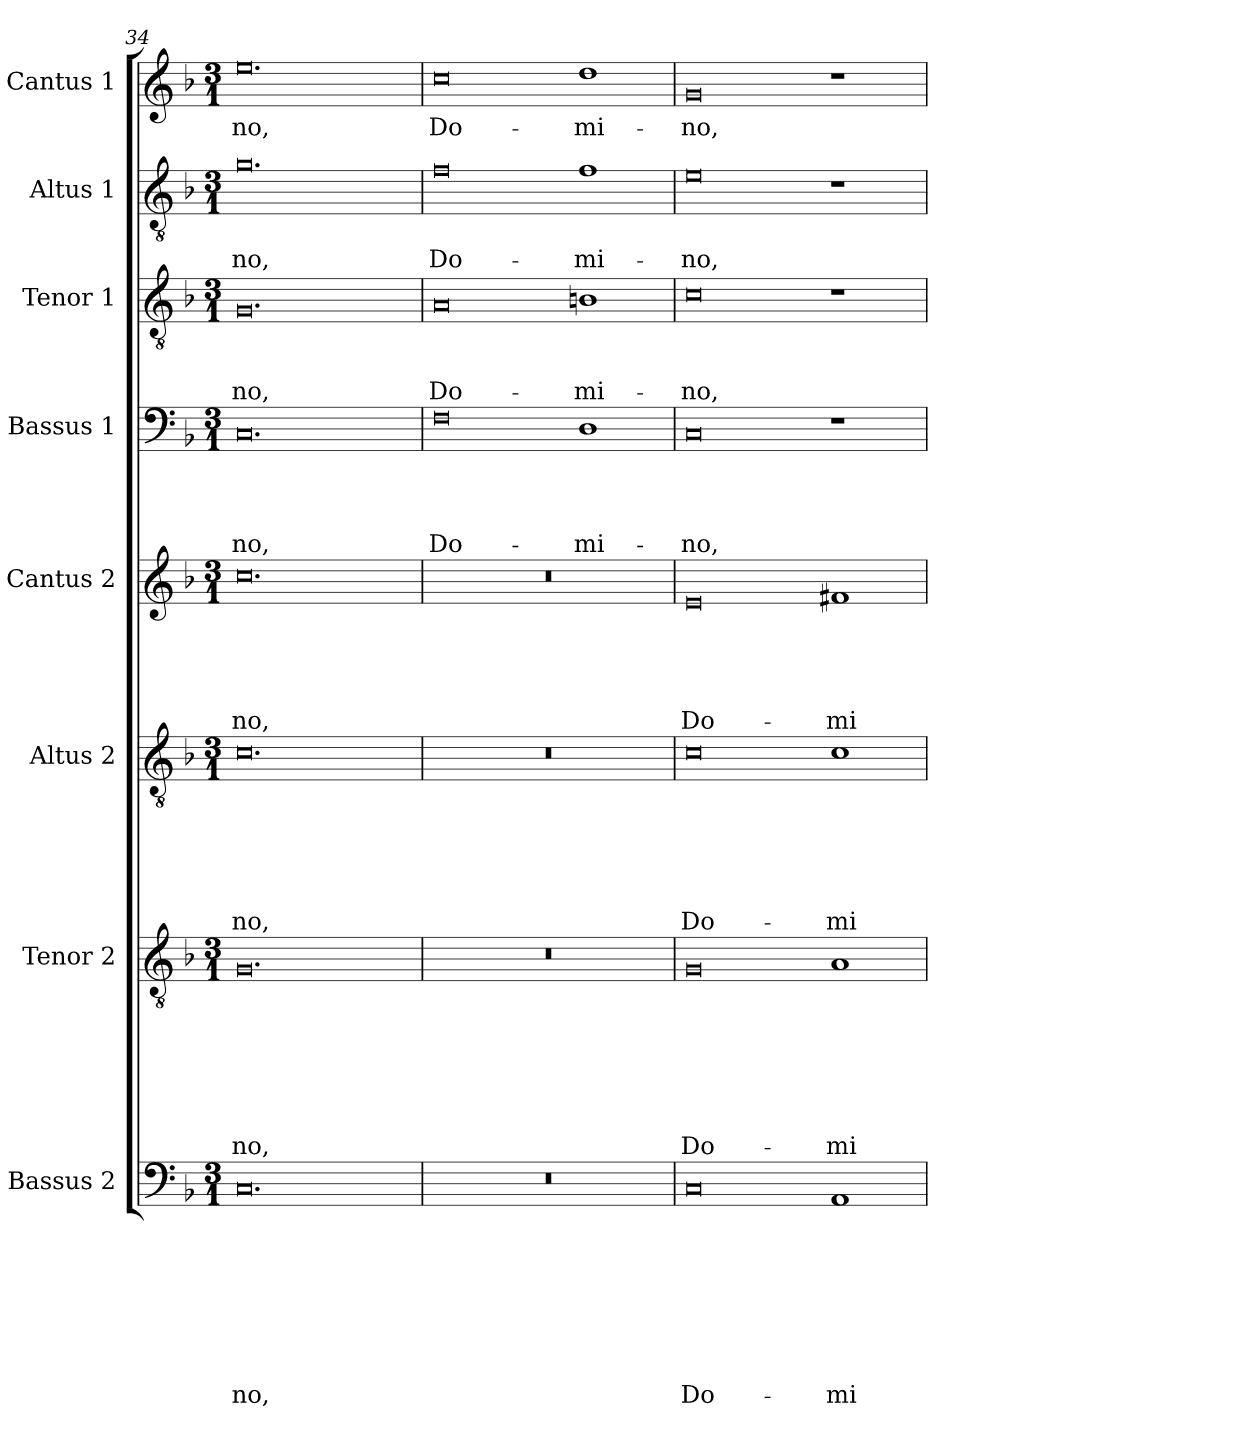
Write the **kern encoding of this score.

**kern	**text	**text	**text	**text	**text	**text	**text	**text	**kern	**text	**text	**text	**text	**text	**text	**text	**kern	**text	**text	**text	**text	**text	**text	**kern	**text	**text	**text	**text	**text	**kern	**text	**text	**text	**text	**kern	**text	**text	**text	**kern	**text	**text	**kern	**text
*part8	*part8	*part8	*part8	*part8	*part8	*part8	*part8	*part8	*part7	*part7	*part7	*part7	*part7	*part7	*part7	*part7	*part6	*part6	*part6	*part6	*part6	*part6	*part6	*part5	*part5	*part5	*part5	*part5	*part5	*part4	*part4	*part4	*part4	*part4	*part3	*part3	*part3	*part3	*part2	*part2	*part2	*part1	*part1
*staff8	*staff8	*staff8	*staff8	*staff8	*staff8	*staff8	*staff8	*staff8	*staff7	*staff7	*staff7	*staff7	*staff7	*staff7	*staff7	*staff7	*staff6	*staff6	*staff6	*staff6	*staff6	*staff6	*staff6	*staff5	*staff5	*staff5	*staff5	*staff5	*staff5	*staff4	*staff4	*staff4	*staff4	*staff4	*staff3	*staff3	*staff3	*staff3	*staff2	*staff2	*staff2	*staff1	*staff1
*I"Bassus 2	*	*	*	*	*	*	*	*	*I"Tenor 2	*	*	*	*	*	*	*	*I"Altus 2	*	*	*	*	*	*	*I"Cantus 2	*	*	*	*	*	*I"Bassus 1	*	*	*	*	*I"Tenor 1	*	*	*	*I"Altus 1	*	*	*I"Cantus 1	*
*I'B2	*	*	*	*	*	*	*	*	*I'T2	*	*	*	*	*	*	*	*I'A2	*	*	*	*	*	*	*I'C2	*	*	*	*	*	*I'B1	*	*	*	*	*I'T1	*	*	*	*I'A1	*	*	*I'C1	*
*clefF4	*	*	*	*	*	*	*	*	*clefGv2	*	*	*	*	*	*	*	*clefGv2	*	*	*	*	*	*	*clefG2	*	*	*	*	*	*clefF4	*	*	*	*	*clefGv2	*	*	*	*clefGv2	*	*	*clefG2	*
*k[b-]	*	*	*	*	*	*	*	*	*k[b-]	*	*	*	*	*	*	*	*k[b-]	*	*	*	*	*	*	*k[b-]	*	*	*	*	*	*k[b-]	*	*	*	*	*k[b-]	*	*	*	*k[b-]	*	*	*k[b-]	*
*d:	*	*	*	*	*	*	*	*	*d:	*	*	*	*	*	*	*	*d:	*	*	*	*	*	*	*d:	*	*	*	*	*	*d:	*	*	*	*	*d:	*	*	*	*d:	*	*	*d:	*
*M3/1	*	*	*	*	*	*	*	*	*M3/1	*	*	*	*	*	*	*	*M3/1	*	*	*	*	*	*	*M3/1	*	*	*	*	*	*M3/1	*	*	*	*	*M3/1	*	*	*	*M3/1	*	*	*M3/1	*
=34	=34	=34	=34	=34	=34	=34	=34	=34	=34	=34	=34	=34	=34	=34	=34	=34	=34	=34	=34	=34	=34	=34	=34	=34	=34	=34	=34	=34	=34	=34	=34	=34	=34	=34	=34	=34	=34	=34	=34	=34	=34	=34	=34
0.C	.	.	.	.	.	.	.	-no,	0.G	.	.	.	.	.	.	-no,	0.c	.	.	.	.	.	-no,	0.cc	.	.	.	.	-no,	0.C	.	.	.	-no,	0.G	.	.	-no,	0.g	.	-no,	0.ee	-no,
=35	=35	=35	=35	=35	=35	=35	=35	=35	=35	=35	=35	=35	=35	=35	=35	=35	=35	=35	=35	=35	=35	=35	=35	=35	=35	=35	=35	=35	=35	=35	=35	=35	=35	=35	=35	=35	=35	=35	=35	=35	=35	=35	=35
0.r	.	.	.	.	.	.	.	.	0.r	.	.	.	.	.	.	.	0.r	.	.	.	.	.	.	0.r	.	.	.	.	.	0F	.	.	.	Do-	0A	.	.	Do-	0f	.	Do-	0cc	Do-
.	.	.	.	.	.	.	.	.	.	.	.	.	.	.	.	.	.	.	.	.	.	.	.	.	.	.	.	.	.	1D	.	.	.	-mi-	1Bn	.	.	-mi-	1f	.	-mi-	1dd	-mi-
=36	=36	=36	=36	=36	=36	=36	=36	=36	=36	=36	=36	=36	=36	=36	=36	=36	=36	=36	=36	=36	=36	=36	=36	=36	=36	=36	=36	=36	=36	=36	=36	=36	=36	=36	=36	=36	=36	=36	=36	=36	=36	=36	=36
0C	.	.	.	.	.	.	.	Do-	0G	.	.	.	.	.	.	Do-	0c	.	.	.	.	.	Do-	0e	.	.	.	.	Do-	0C	.	.	.	-no,	0c	.	.	-no,	0e	.	-no,	0g	-no,
1AA	.	.	.	.	.	.	.	-mi-	1A	.	.	.	.	.	.	-mi-	1c	.	.	.	.	.	-mi-	1f#X	.	.	.	.	-mi-	1r	.	.	.	.	1r	.	.	.	1r	.	.	1r	.
=	=	=	=	=	=	=	=	=	=	=	=	=	=	=	=	=	=	=	=	=	=	=	=	=	=	=	=	=	=	=	=	=	=	=	=	=	=	=	=	=	=	=	=
*-	*-	*-	*-	*-	*-	*-	*-	*-	*-	*-	*-	*-	*-	*-	*-	*-	*-	*-	*-	*-	*-	*-	*-	*-	*-	*-	*-	*-	*-	*-	*-	*-	*-	*-	*-	*-	*-	*-	*-	*-	*-	*-	*-
